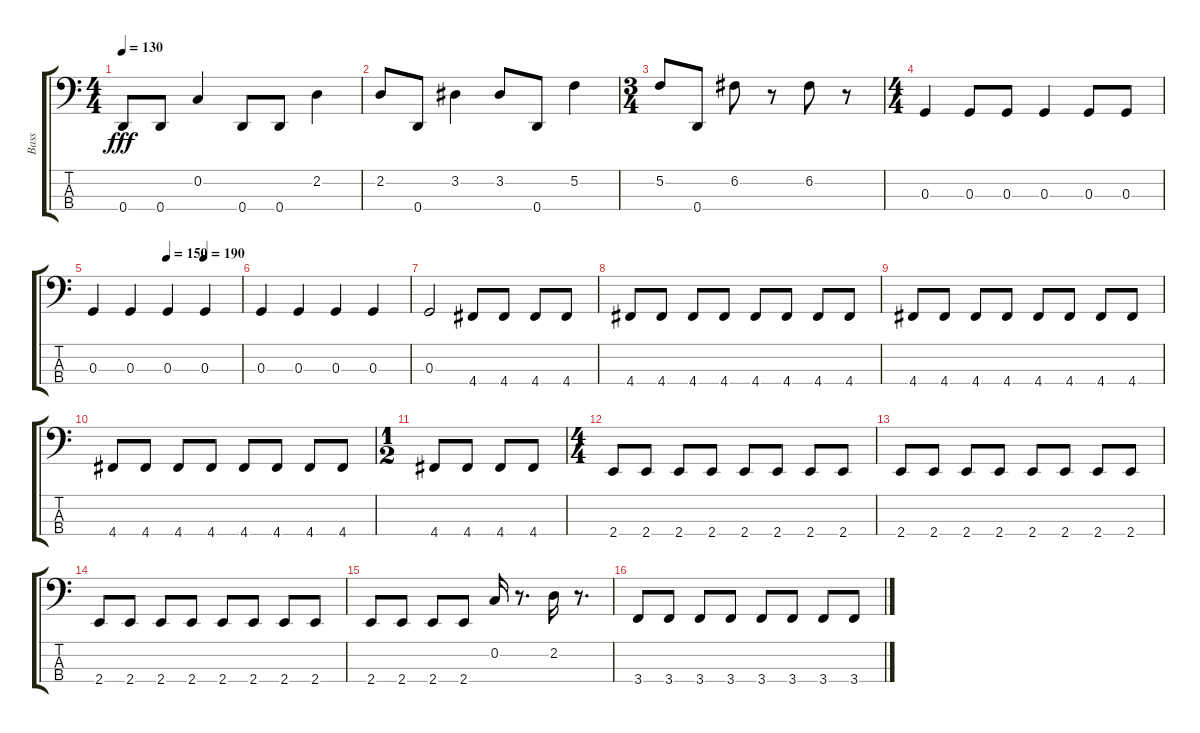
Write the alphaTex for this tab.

\track ("Bass" "Bass") {instrument electricbassfinger}
\staff {score tabs}
\tuning (F2 C2 G1 D1) {hide}
\ts (4 4)
\tempo 130
\clef f4
\ks c
0.4.8{dy fff} 0.4.8 0.2.4 0.4.8 0.4.8 2.2.4 |
2.2.8 0.4.8 3.2.4 3.2.8 0.4.8 5.2.4 |
\ts (3 4)
5.2.8 0.4.8 6.2.8 r.8 6.2.8 r.8 |
\ts (4 4)
0.3.4 0.3.8 0.3.8 0.3.4 0.3.8 0.3.8 |
\tempo (150 0.5)
\tempo (190 0.75)
0.3.4 0.3.4 0.3.4 0.3.4 |
0.3.4 0.3.4 0.3.4 0.3.4 |
0.3.2 4.4.8 4.4.8 4.4.8 4.4.8 |
4.4.8 4.4.8 4.4.8 4.4.8 4.4.8 4.4.8 4.4.8 4.4.8 |
4.4.8 4.4.8 4.4.8 4.4.8 4.4.8 4.4.8 4.4.8 4.4.8 |
4.4.8 4.4.8 4.4.8 4.4.8 4.4.8 4.4.8 4.4.8 4.4.8 |
\ts (1 2)
4.4.8 4.4.8 4.4.8 4.4.8 |
\ts (4 4)
2.4.8 2.4.8 2.4.8 2.4.8 2.4.8 2.4.8 2.4.8 2.4.8 |
2.4.8 2.4.8 2.4.8 2.4.8 2.4.8 2.4.8 2.4.8 2.4.8 |
2.4.8 2.4.8 2.4.8 2.4.8 2.4.8 2.4.8 2.4.8 2.4.8 |
2.4.8 2.4.8 2.4.8 2.4.8 0.2.16 r.8{d} 2.2.16 r.8{d} |
3.4.8 3.4.8 3.4.8 3.4.8 3.4.8 3.4.8 3.4.8 3.4.8
